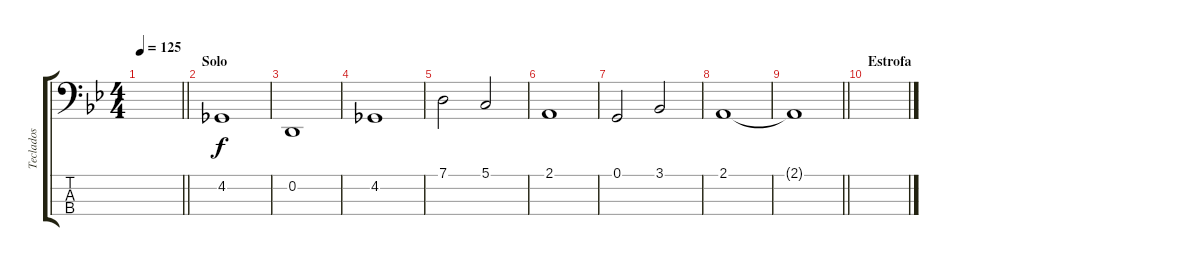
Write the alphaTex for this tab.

\track ("Teclados" "Teclados") {instrument frenchhorn}
\staff {score tabs}
\tuning (G2 D2 A1 E1) {hide}
\ts (4 4)
\tempo 125
\clef f4
\barLineRight lightlight
\ks gminor
|
\section ("" "Solo")
4.2.1{dy f instrument frenchhorn} |
0.2.1 |
4.2.1 |
7.1.2 5.1.2 |
2.1.1 |
0.1.2 3.1.2 |
2.1.1 |
\barLineRight lightlight
2.1{t}.1 |
\section ("" "Estrofa")
